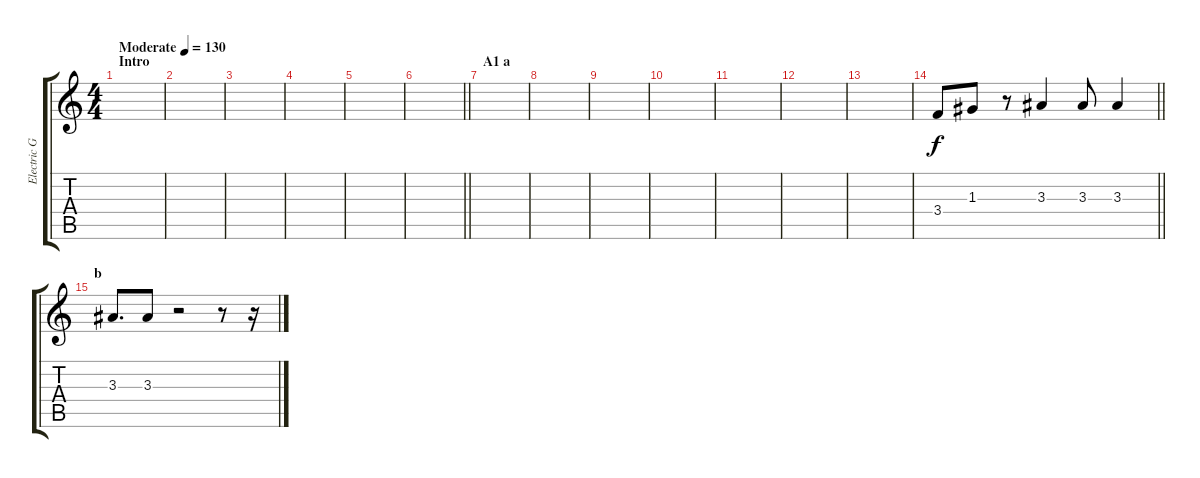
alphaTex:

\track ("Electric Guitar (Solo)" "Electric G") {instrument overdrivenguitar}
\staff {score tabs}
\tuning (E4 B3 G3 D3 A2 E2) {hide}
\ts (4 4)
\section ("" "Intro")
\tempo (130 "Moderate")
\clef g2
\ks c
|
|
|
|
|
\barLineRight lightlight
|
\section ("" "A1 a")
|
|
|
|
|
|
|
\barLineRight lightlight
3.4.8{volume 10 instrument electricguitarjazz} 1.3.8 r.8 3.3.4 3.3.8 3.3.4 |
\section ("" "b")
3.3.8{d} 3.3.8 r.2 r.8 r.16
